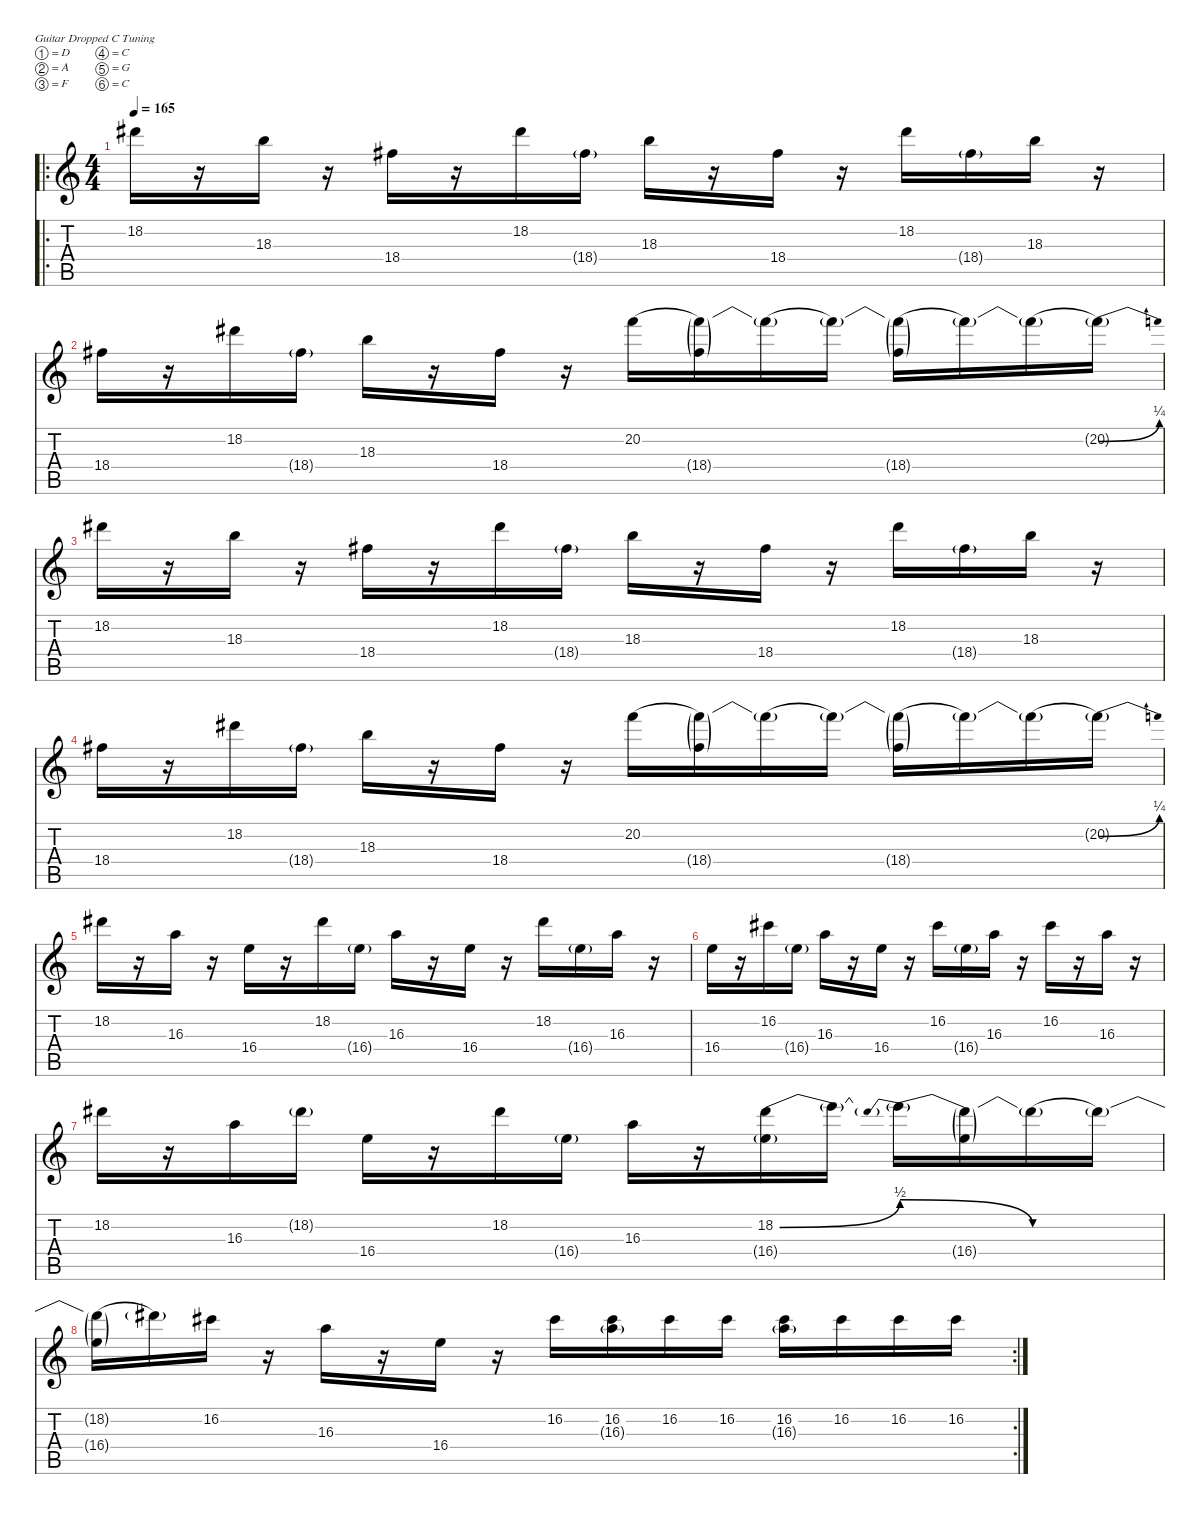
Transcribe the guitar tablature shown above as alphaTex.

\defaultSystemsLayout 4
\hideDynamics
\bracketExtendMode nobrackets
\singleTrackTrackNamePolicy hidden
\multiTrackTrackNamePolicy hidden
\firstSystemTrackNameMode fullname
\firstSystemTrackNameOrientation horizontal
\otherSystemsTrackNameOrientation horizontal
\track ("Devin Townsend (Guitar 1)" "dist.guit.") {mute instrument distortionguitar}
\staff {score tabs}
\tuning (D4 A3 F3 C3 G2 C2)
\ro
\ts (4 4)
\tempo 165
\clef g2
\ks c
18.2{acc #}.16{dy f beam Down} r.16{beam Down} 18.3.16{beam Down} r.16{beam Down} 18.4{acc #}.16{beam Down} r.16{beam Down} 18.2{acc #}.16{beam Down} 18.4{g acc #}.16{beam Down} 18.3.16{beam Down} r.16{beam Down} 18.4{acc #}.16{beam Down} r.16{beam Down} 18.2{acc #}.16{beam Down} 18.4{g acc #}.16{beam Down} 18.3.16{beam Down} r.16{beam Down} |
18.4{acc #}.16{beam Down} r.16{beam Down} 18.2{acc #}.16{beam Down} 18.4{g acc #}.16{beam Down} 18.3.16{beam Down} r.16{beam Down} 18.4{acc #}.16{beam Down} r.16{beam Down} 20.2{be (hold 0 0 60 0)}.16{beam Down} (20.2{t} 18.4{g acc #}).16{beam Down} 20.2{be (hold 0 0 60 0) t}.16{beam Down} 20.2{t}.16{beam Down} (20.2{be (hold 0 0 60 0) t} 18.4{g acc #}).16{beam Down} 20.2{t}.16{beam Down} 20.2{be (hold 0 0 60 0) t}.16{beam Down} 20.2{be (bend 0 0 60 1) t}.16{beam Down} |
18.2{acc #}.16{beam Down} r.16{beam Down} 18.3.16{beam Down} r.16{beam Down} 18.4{acc #}.16{beam Down} r.16{beam Down} 18.2{acc #}.16{beam Down} 18.4{g acc #}.16{beam Down} 18.3.16{beam Down} r.16{beam Down} 18.4{acc #}.16{beam Down} r.16{beam Down} 18.2{acc #}.16{beam Down} 18.4{g acc #}.16{beam Down} 18.3.16{beam Down} r.16{beam Down} |
18.4{acc #}.16{beam Down} r.16{beam Down} 18.2{acc #}.16{beam Down} 18.4{g acc #}.16{beam Down} 18.3.16{beam Down} r.16{beam Down} 18.4{acc #}.16{beam Down} r.16{beam Down} 20.2{be (hold 0 0 60 0)}.16{beam Down} (20.2{t} 18.4{g acc #}).16{beam Down} 20.2{be (hold 0 0 60 0) t}.16{beam Down} 20.2{t}.16{beam Down} (20.2{be (hold 0 0 60 0) t} 18.4{g acc #}).16{beam Down} 20.2{t}.16{beam Down} 20.2{be (hold 0 0 60 0) t}.16{beam Down} 20.2{be (bend 0 0 60 1) t}.16{beam Down} |
18.2{acc #}.16{beam Down} r.16{beam Down} 16.3.16{beam Down} r.16{beam Down} 16.4.16{beam Down} r.16{beam Down} 18.2{acc #}.16{beam Down} 16.4{g}.16{beam Down} 16.3.16{beam Down} r.16{beam Down} 16.4.16{beam Down} r.16{beam Down} 18.2{acc #}.16{beam Down} 16.4{g}.16{beam Down} 16.3.16{beam Down} r.16{beam Down} |
16.4.16{beam Down} r.16{beam Down} 16.2{acc #}.16{beam Down} 16.4{g}.16{beam Down} 16.3.16{beam Down} r.16{beam Down} 16.4.16{beam Down} r.16{beam Down} 16.2{acc #}.16{beam Down} 16.4{g}.16{beam Down} 16.3.16{beam Down} r.16{beam Down} 16.2{acc #}.16{beam Down} r.16{beam Down} 16.3.16{beam Down} r.16{beam Down} |
18.2{acc #}.16{beam Down} r.16{beam Down} 16.3.16{beam Down} 18.2{g acc #}.16{beam Down} 16.4.16{beam Down} r.16{beam Down} 18.2{acc #}.16{beam Down} 16.4{g}.16{beam Down} 16.3.16{beam Down} r.16{beam Down} (18.2{be (bend 0 0 60 2) acc #} 16.4{g}).16{beam Down} 18.2{t}.16{beam Down} 18.2{be (prebendrelease 0 2 60 0) t}.16{beam Down} (18.2{t acc #} 16.4{g}).16{beam Down} 18.2{be (hold 0 0 60 0) t acc #}.16{beam Down} 18.2{t acc #}.16{beam Down} |
\rc 2
(16.4{g} 18.2{be (hold 0 0 60 0) t acc #}).16{beam Down} 18.2{be (hold 0 0 60 0) t acc #}.16{beam Down} 16.2{acc #}.16{beam Down} r.16{beam Down} 16.3.16{beam Down} r.16{beam Down} 16.4.16{beam Down} r.16{beam Down} 16.2{acc #}.16{beam Down} (16.2{acc #} 16.3{g}).16{beam Down} 16.2{acc #}.16{beam Down} 16.2{acc #}.16{beam Down} (16.2{acc #} 16.3{g}).16{beam Down} 16.2{acc #}.16{beam Down} 16.2{acc #}.16{beam Down} 16.2{acc #}.16{beam Down}
